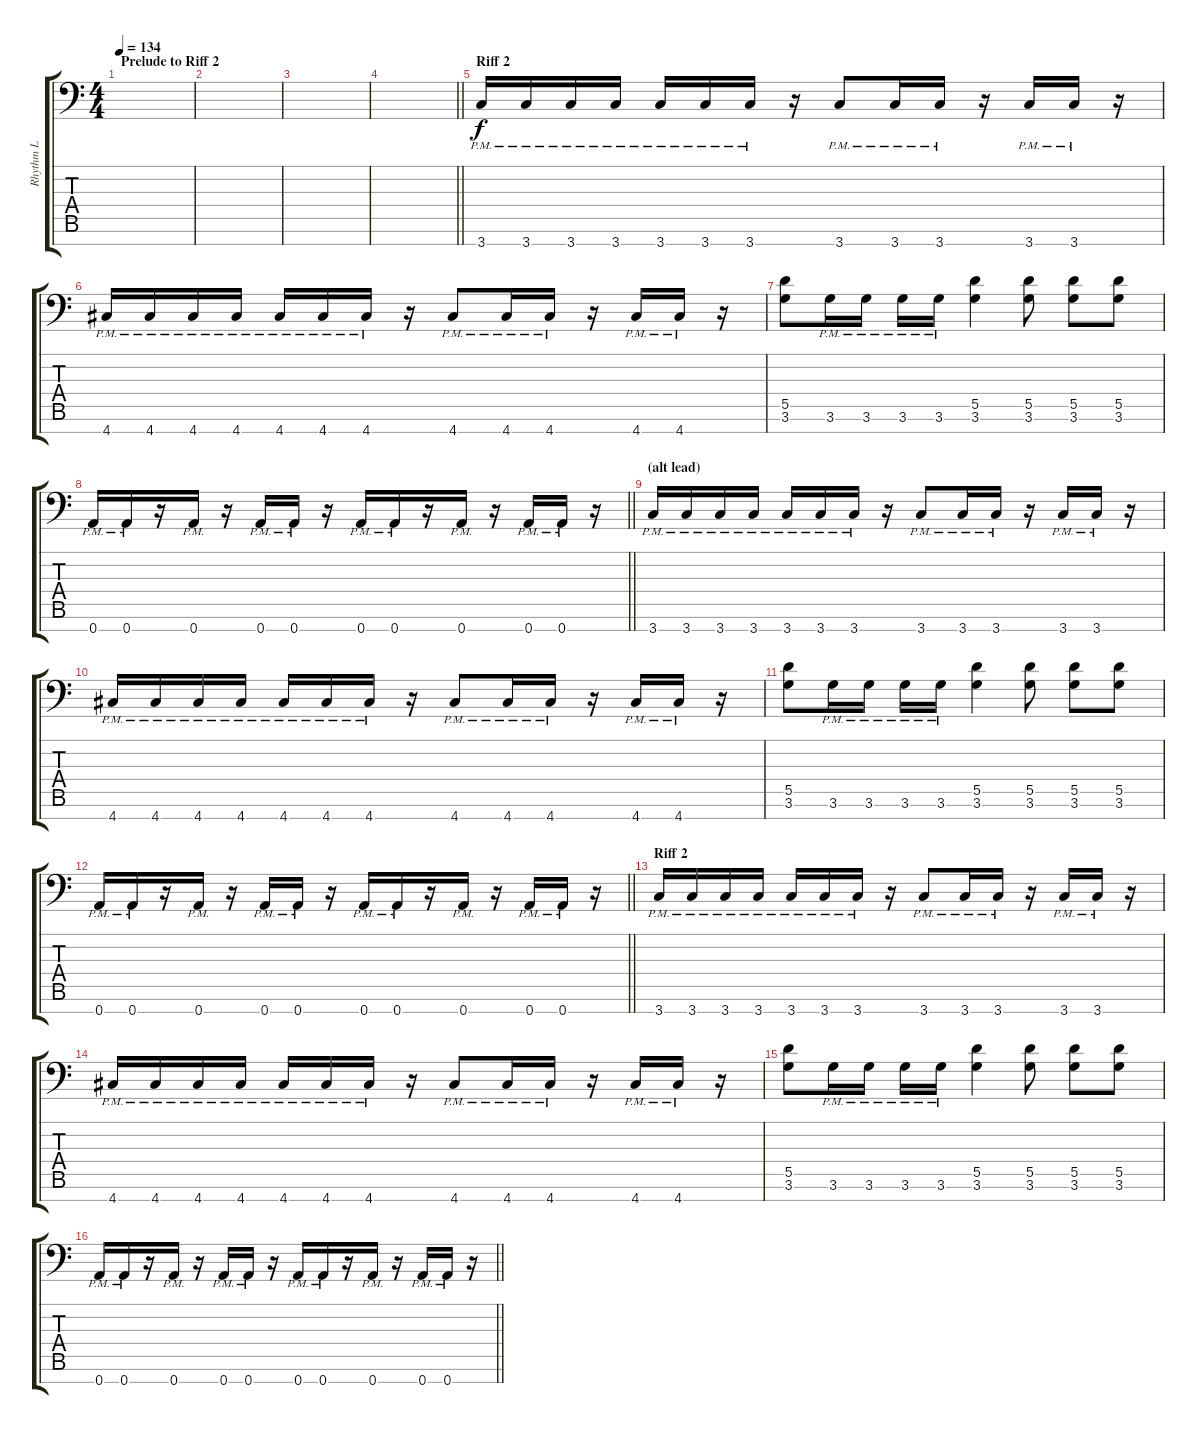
\track ("Rhythm L" "Rhythm L") {instrument distortionguitar}
\staff {score tabs}
\tuning (E4 B3 G3 D3 A2 E2 A1) {hide}
\ts (4 4)
\section ("" "Prelude to Riff 2")
\tempo 134
\clef f4
\ks c
|
|
|
\barLineRight lightlight
|
\section ("" "Riff 2")
3.7{pm}.16 3.7{pm}.16 3.7{pm}.16 3.7{pm}.16 3.7{pm}.16 3.7{pm}.16 3.7{pm}.16 r.16 3.7{pm}.8 3.7{pm}.16 3.7{pm}.16 r.16 3.7{pm}.16 3.7{pm}.16 r.16 |
4.7{pm}.16 4.7{pm}.16 4.7{pm}.16 4.7{pm}.16 4.7{pm}.16 4.7{pm}.16 4.7{pm}.16 r.16 4.7{pm}.8 4.7{pm}.16 4.7{pm}.16 r.16 4.7{pm}.16 4.7{pm}.16 r.16 |
(5.5 3.6).8 3.6{pm}.16 3.6{pm}.16 3.6{pm}.16 3.6{pm}.16 (5.5 3.6).4 (5.5 3.6).8 (5.5 3.6).8 (5.5 3.6).8 |
\barLineRight lightlight
0.7{pm}.16 0.7{pm}.16 r.16 0.7{pm}.16 r.16 0.7{pm}.16 0.7{pm}.16 r.16 0.7{pm}.16 0.7{pm}.16 r.16 0.7{pm}.16 r.16 0.7{pm}.16 0.7{pm}.16 r.16 |
\section ("" "(alt lead)")
3.7{pm}.16 3.7{pm}.16 3.7{pm}.16 3.7{pm}.16 3.7{pm}.16 3.7{pm}.16 3.7{pm}.16 r.16 3.7{pm}.8 3.7{pm}.16 3.7{pm}.16 r.16 3.7{pm}.16 3.7{pm}.16 r.16 |
4.7{pm}.16 4.7{pm}.16 4.7{pm}.16 4.7{pm}.16 4.7{pm}.16 4.7{pm}.16 4.7{pm}.16 r.16 4.7{pm}.8 4.7{pm}.16 4.7{pm}.16 r.16 4.7{pm}.16 4.7{pm}.16 r.16 |
(5.5 3.6).8 3.6{pm}.16 3.6{pm}.16 3.6{pm}.16 3.6{pm}.16 (5.5 3.6).4 (5.5 3.6).8 (5.5 3.6).8 (5.5 3.6).8 |
\barLineRight lightlight
0.7{pm}.16 0.7{pm}.16 r.16 0.7{pm}.16 r.16 0.7{pm}.16 0.7{pm}.16 r.16 0.7{pm}.16 0.7{pm}.16 r.16 0.7{pm}.16 r.16 0.7{pm}.16 0.7{pm}.16 r.16 |
\section ("" "Riff 2")
3.7{pm}.16 3.7{pm}.16 3.7{pm}.16 3.7{pm}.16 3.7{pm}.16 3.7{pm}.16 3.7{pm}.16 r.16 3.7{pm}.8 3.7{pm}.16 3.7{pm}.16 r.16 3.7{pm}.16 3.7{pm}.16 r.16 |
4.7{pm}.16 4.7{pm}.16 4.7{pm}.16 4.7{pm}.16 4.7{pm}.16 4.7{pm}.16 4.7{pm}.16 r.16 4.7{pm}.8 4.7{pm}.16 4.7{pm}.16 r.16 4.7{pm}.16 4.7{pm}.16 r.16 |
(5.5 3.6).8 3.6{pm}.16 3.6{pm}.16 3.6{pm}.16 3.6{pm}.16 (5.5 3.6).4 (5.5 3.6).8 (5.5 3.6).8 (5.5 3.6).8 |
\barLineRight lightlight
0.7{pm}.16 0.7{pm}.16 r.16 0.7{pm}.16 r.16 0.7{pm}.16 0.7{pm}.16 r.16 0.7{pm}.16 0.7{pm}.16 r.16 0.7{pm}.16 r.16 0.7{pm}.16 0.7{pm}.16 r.16
